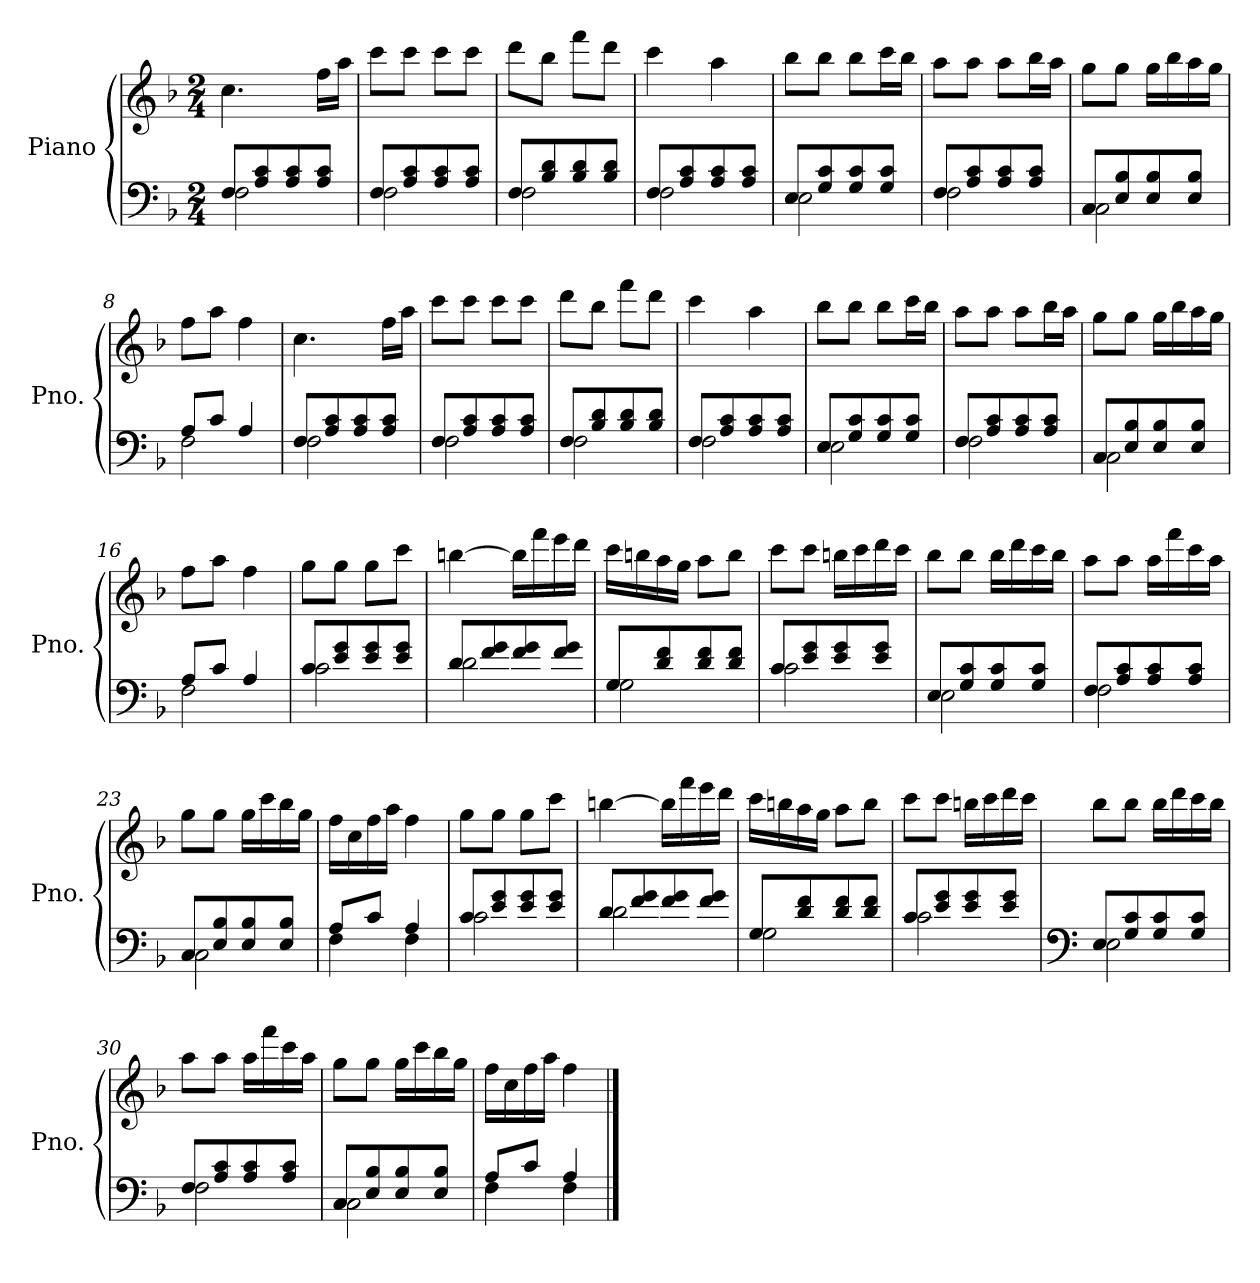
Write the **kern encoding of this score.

**kern	**kern
*part1	*part1
*staff2	*staff1
*I"Piano	*
*I'Pno.	*
*clefF4	*clefG2
*k[b-]	*k[b-]
*M2/4	*M2/4
=1	=1
*^	*
8F/L	2F\	4.cc\
8A/ 8c/	.	.
8A/ 8c/	.	.
8A/ 8c/J	.	16ff\LL
.	.	16aa\JJ
=2	=2	=2
8F/L	2F\	8ccc\L
8A/ 8c/	.	8ccc\J
8A/ 8c/	.	8ccc\L
8A/ 8c/J	.	8ccc\J
=3	=3	=3
8F/L	2F\	8ddd\L
8B-/ 8d/	.	8bb-\J
8B-/ 8d/	.	8fff\L
8B-/ 8d/J	.	8ddd\J
=4	=4	=4
8F/L	2F\	4ccc\
8A/ 8c/	.	.
8A/ 8c/	.	4aa\
8A/ 8c/J	.	.
=5	=5	=5
8E/L	2E\	8bb-\L
8G/ 8c/	.	8bb-\J
8G/ 8c/	.	8bb-\L
8G/ 8c/J	.	16ccc\L
.	.	16bb-\JJ
=6	=6	=6
8F/L	2F\	8aa\L
8A/ 8c/	.	8aa\J
8A/ 8c/	.	8aa\L
8A/ 8c/J	.	16bb-\L
.	.	16aa\JJ
!!LO:LB:g=z
=7	=7	=7
8C/L	2C\	8gg\L
8E/ 8B-/	.	8gg\J
8E/ 8B-/	.	16gg\LL
.	.	16bb-\
8E/ 8B-/J	.	16aa\
.	.	16gg\JJ
=8	=8	=8
8A/L	2F\	8ff\L
8c/J	.	8aa\J
4A/	.	4ff\
=9	=9	=9
8F/L	2F\	4.cc\
8A/ 8c/	.	.
8A/ 8c/	.	.
8A/ 8c/J	.	16ff\LL
.	.	16aa\JJ
=10	=10	=10
8F/L	2F\	8ccc\L
8A/ 8c/	.	8ccc\J
8A/ 8c/	.	8ccc\L
8A/ 8c/J	.	8ccc\J
=11	=11	=11
8F/L	2F\	8ddd\L
8B-/ 8d/	.	8bb-\J
8B-/ 8d/	.	8fff\L
8B-/ 8d/J	.	8ddd\J
=12	=12	=12
8F/L	2F\	4ccc\
8A/ 8c/	.	.
8A/ 8c/	.	4aa\
8A/ 8c/J	.	.
!!LO:LB:g=z
=13	=13	=13
8E/L	2E\	8bb-\L
8G/ 8c/	.	8bb-\J
8G/ 8c/	.	8bb-\L
8G/ 8c/J	.	16ccc\L
.	.	16bb-\JJ
=14	=14	=14
8F/L	2F\	8aa\L
8A/ 8c/	.	8aa\J
8A/ 8c/	.	8aa\L
8A/ 8c/J	.	16bb-\L
.	.	16aa\JJ
=15	=15	=15
8C/L	2C\	8gg\L
8E/ 8B-/	.	8gg\J
8E/ 8B-/	.	16gg\LL
.	.	16bb-\
8E/ 8B-/J	.	16aa\
.	.	16gg\JJ
=16	=16	=16
8A/L	2F\	8ff\L
8c/J	.	8aa\J
4A/	.	4ff\
=17	=17	=17
8c/L	2c\	8gg\L
8e/ 8g/	.	8gg\J
8e/ 8g/	.	8gg\L
8e/ 8g/J	.	8ccc\J
=18	=18	=18
8d/L	2d\	[4bbn\
8f/ 8g/	.	.
8f/ 8g/	.	16bb\LL]
.	.	16fff\
8f/ 8g/J	.	16eee\
.	.	16ddd\JJ
!!LO:LB:g=z
=19	=19	=19
8G/L	2G\	16ccc\LL
.	.	16bbn\
8d/ 8f/	.	16aa\
.	.	16gg\JJ
8d/ 8f/	.	8aa\L
8d/ 8f/J	.	8bb\J
=20	=20	=20
8c/L	2c\	8ccc\L
8e/ 8g/	.	8ccc\J
8e/ 8g/	.	16bbn\LL
.	.	16ccc\
8e/ 8g/J	.	16ddd\
.	.	16ccc\JJ
=21	=21	=21
8E/L	2E\	8bb-\L
8G/ 8c/	.	8bb-\J
8G/ 8c/	.	16bb-\LL
.	.	16ddd\
8G/ 8c/J	.	16ccc\
.	.	16bb-\JJ
=22	=22	=22
8F/L	2F\	8aa\L
8A/ 8c/	.	8aa\J
8A/ 8c/	.	16aa\LL
.	.	16fff\
8A/ 8c/J	.	16ccc\
.	.	16aa\JJ
=23	=23	=23
8C/L	2C\	8gg\L
8E/ 8B-/	.	8gg\J
8E/ 8B-/	.	16gg\LL
.	.	16ccc\
8E/ 8B-/J	.	16bb-\
.	.	16gg\JJ
!!LO:LB:g=z
=24	=24	=24
8A/L	4F\	16ff\LL
.	.	16cc\
8c/J	.	16ff\
.	.	16aa\JJ
4A/	4F\	4ff\
=25	=25	=25
8c/L	2c\	8gg\L
8e/ 8g/	.	8gg\J
8e/ 8g/	.	8gg\L
8e/ 8g/J	.	8ccc\J
=26	=26	=26
8d/L	2d\	[4bbn\
8f/ 8g/	.	.
8f/ 8g/	.	16bb\LL]
.	.	16fff\
8f/ 8g/J	.	16eee\
.	.	16ddd\JJ
=27	=27	=27
8G/L	2G\	16ccc\LL
.	.	16bbn\
8d/ 8f/	.	16aa\
.	.	16gg\JJ
8d/ 8f/	.	8aa\L
8d/ 8f/J	.	8bb\J
=28	=28	=28
8c/L	2c\	8ccc\L
8e/ 8g/	.	8ccc\J
8e/ 8g/	.	16bbn\LL
.	.	16ccc\
8e/ 8g/J	.	16ddd\
.	.	16ccc\JJ
!!LO:PB:g=z
=29	=29	=29
*clefF4	*	*
8E/L	2E\	8bb-\L
8G/ 8c/	.	8bb-\J
8G/ 8c/	.	16bb-\LL
.	.	16ddd\
8G/ 8c/J	.	16ccc\
.	.	16bb-\JJ
=30	=30	=30
8F/L	2F\	8aa\L
8A/ 8c/	.	8aa\J
8A/ 8c/	.	16aa\LL
.	.	16fff\
8A/ 8c/J	.	16ccc\
.	.	16aa\JJ
=31	=31	=31
8C/L	2C\	8gg\L
8E/ 8B-/	.	8gg\J
8E/ 8B-/	.	16gg\LL
.	.	16ccc\
8E/ 8B-/J	.	16bb-\
.	.	16gg\JJ
=32	=32	=32
8A/L	4F\	16ff\LL
.	.	16cc\
8c/J	.	16ff\
.	.	16aa\JJ
4A/	4F\	4ff\
*v	*v	*
==	==
*-	*-
